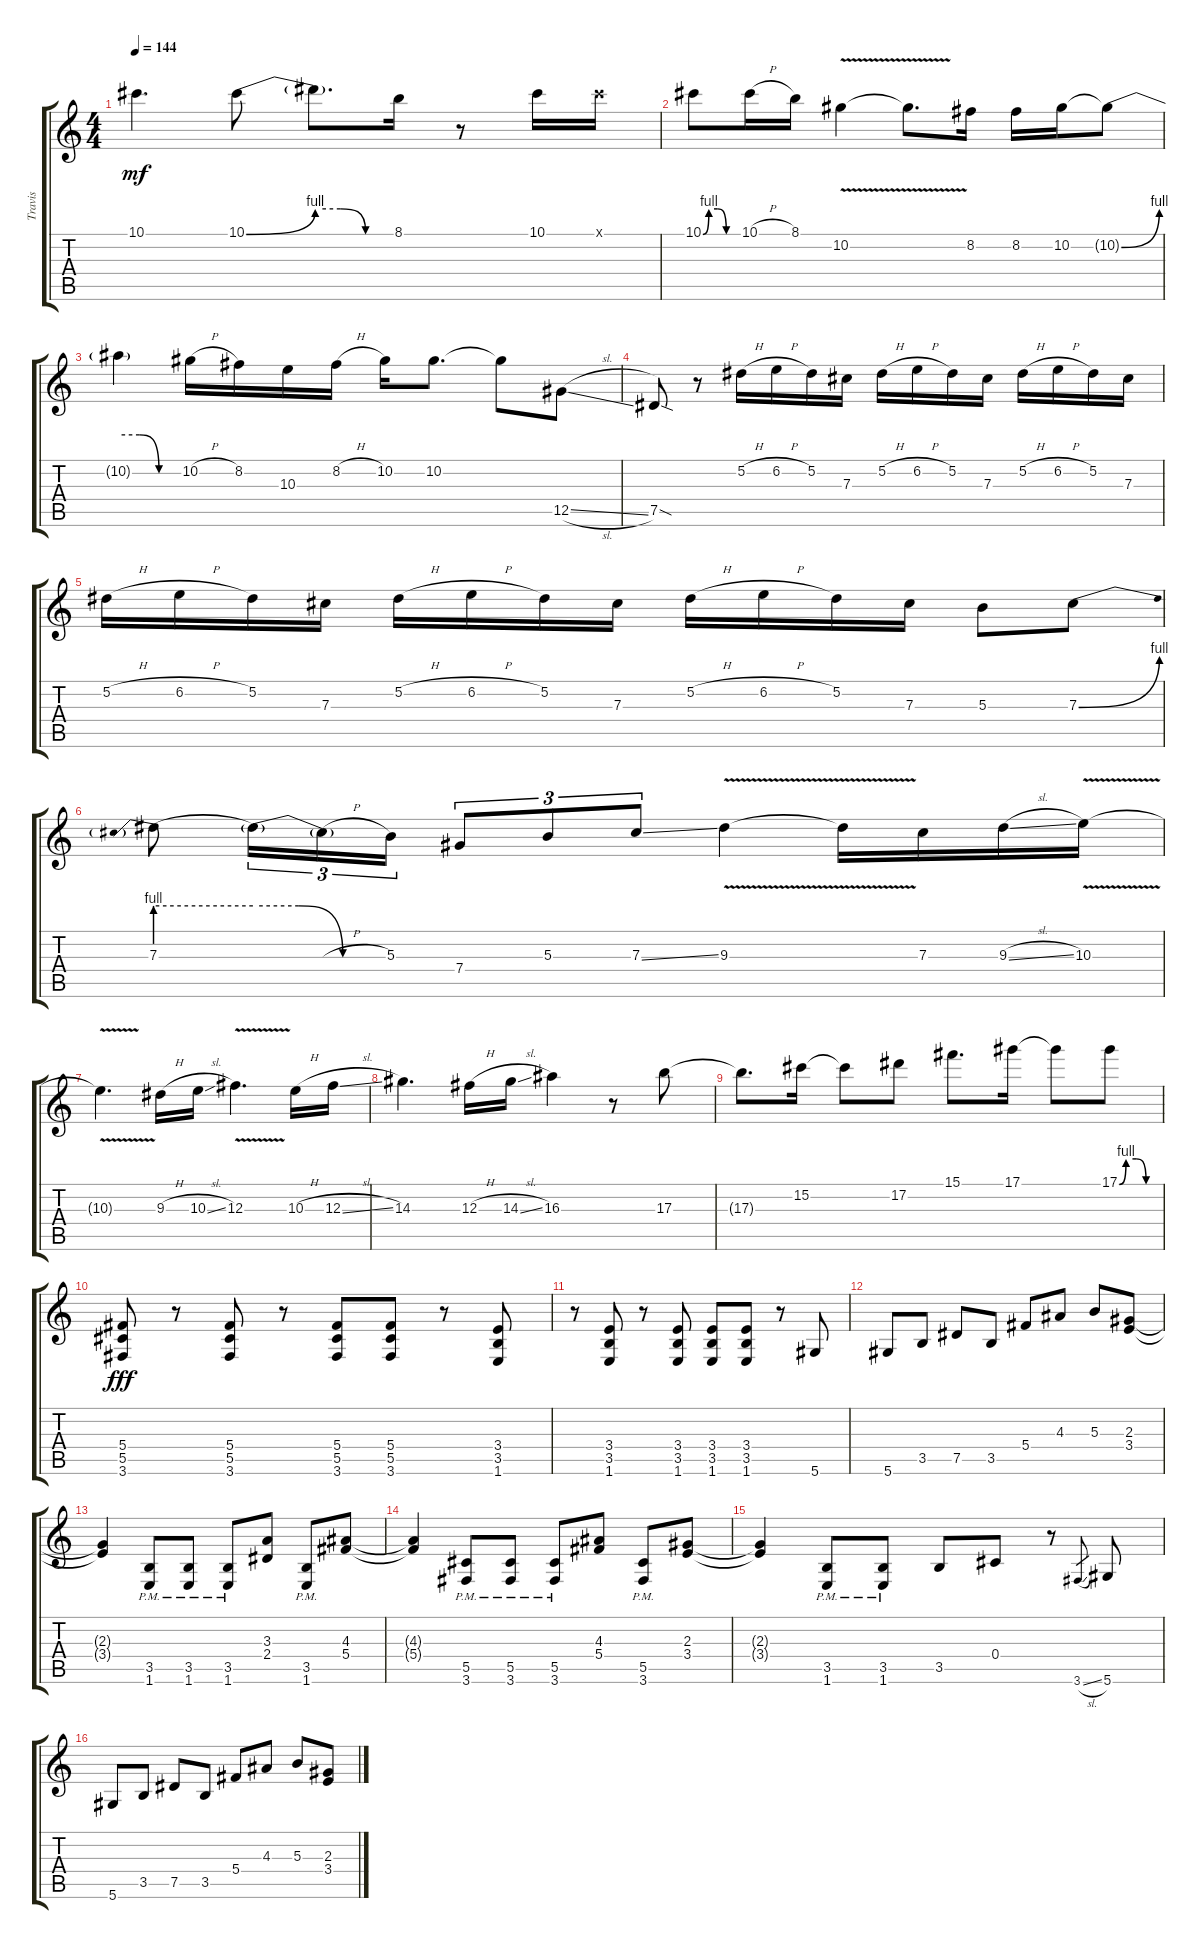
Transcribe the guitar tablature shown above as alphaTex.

\track ("Travis" "Travis") {instrument distortionguitar}
\staff {score tabs}
\tuning (Eb4 Bb3 Gb3 Db3 Ab2 Eb2) {hide}
\ts (4 4)
\tempo 144
\clef g2
\ks c
10.1{t}.4{d dy mf} 10.1{be (bend 0 0 60 4)}.8 10.1{be (custom 0 4 20 4 40 0 60 0) t}.8{d} 8.1.16 r.8 10.1.16 10.1{x}.16 |
10.1{be (custom 0 0 10 4 25 4 40 0 60 0)}.8 10.1{h}.16 8.1.16 10.2{v}.4 10.2{v t}.8{d} 8.2.16 8.2.16 10.2.16 10.2{be (bend 0 0 60 4) t}.8 |
10.2{be (custom 0 4 20 4 40 0 60 0) t}.4 10.2{h}.16 8.2.16 10.3.16 8.2{h}.16 10.2.16 10.2.8{d} 10.2{t}.8 12.5{sl}.8 |
7.5{sod}.8 r.8 5.2{h}.16 6.2{h}.16 5.2.16 7.3.16 5.2{h}.16 6.2{h}.16 5.2.16 7.3.16 5.2{h}.16 6.2{h}.16 5.2.16 7.3.16 |
5.2{h}.16 6.2{h}.16 5.2.16 7.3.16 5.2{h}.16 6.2{h}.16 5.2.16 7.3.16 5.2{h}.16 6.2{h}.16 5.2.16 7.3.16 5.3.8 7.3{be (bend 0 0 60 4)}.8 |
7.3{be (prebend 0 4 60 4)}.8 7.3{be (custom 0 4 20 4 40 0 60 0) t}.16{tu (3 2)} 7.3{h t}.16{tu (3 2)} 5.3.16{tu (3 2)} 7.4.8{tu (3 2)} 5.3.8{tu (3 2)} 7.3{ss}.8{tu (3 2)} 9.3{v}.4 9.3{t}.16 7.3.16 9.3{sl}.16 10.3{v}.16 |
10.3{v t}.4{d} 9.3{h}.16 10.3{sl}.16 12.3{v}.4{d} 10.3{h}.16 12.3{sl}.16 |
14.3.4{d} 12.3{h}.16 14.3{sl}.16 16.3.4 r.8 17.3.8 |
17.3{t}.8{d} 15.2.16 15.2{t}.8 17.2.8 15.1.8{d} 17.1.16 17.1{t}.8 17.1{be (custom 0 0 10 4 25 4 40 0 60 0)}.8 |
(5.4 5.5 3.6).8{dy fff} r.8 (5.4 5.5 3.6).8 r.8 (5.4 5.5 3.6).8 (5.4 5.5 3.6).8 r.8 (3.4 3.5 1.6).8 |
r.8 (3.4 3.5 1.6).8 r.8 (3.4 3.5 1.6).8 (3.4 3.5 1.6).8 (3.4 3.5 1.6).8 r.8 5.6.8 |
5.6.8 3.5.8 7.5.8 3.5.8 5.4.8 4.3.8 5.3.8 (2.3 3.4).8 |
(2.3{t} 3.4{t}).4 (3.5{pm} 1.6{pm}).8 (3.5{pm} 1.6{pm}).8 (3.5{pm} 1.6{pm}).8 (3.3 2.4).8 (3.5{pm} 1.6{pm}).8 (4.3 5.4).8 |
(4.3{t} 5.4{t}).4 (5.5{pm} 3.6{pm}).8 (5.5{pm} 3.6{pm}).8 (5.5{pm} 3.6{pm}).8 (4.3 5.4).8 (5.5{pm} 3.6{pm}).8 (2.3 3.4).8 |
(2.3{t} 3.4{t}).4 (3.5{pm} 1.6{pm}).8 (3.5{pm} 1.6{pm}).8 3.5.8 0.4.8 r.8 3.6{sl}.8{gr} 5.6.8 |
5.6.8 3.5.8 7.5.8 3.5.8 5.4.8 4.3.8 5.3.8 (2.3 3.4).8
